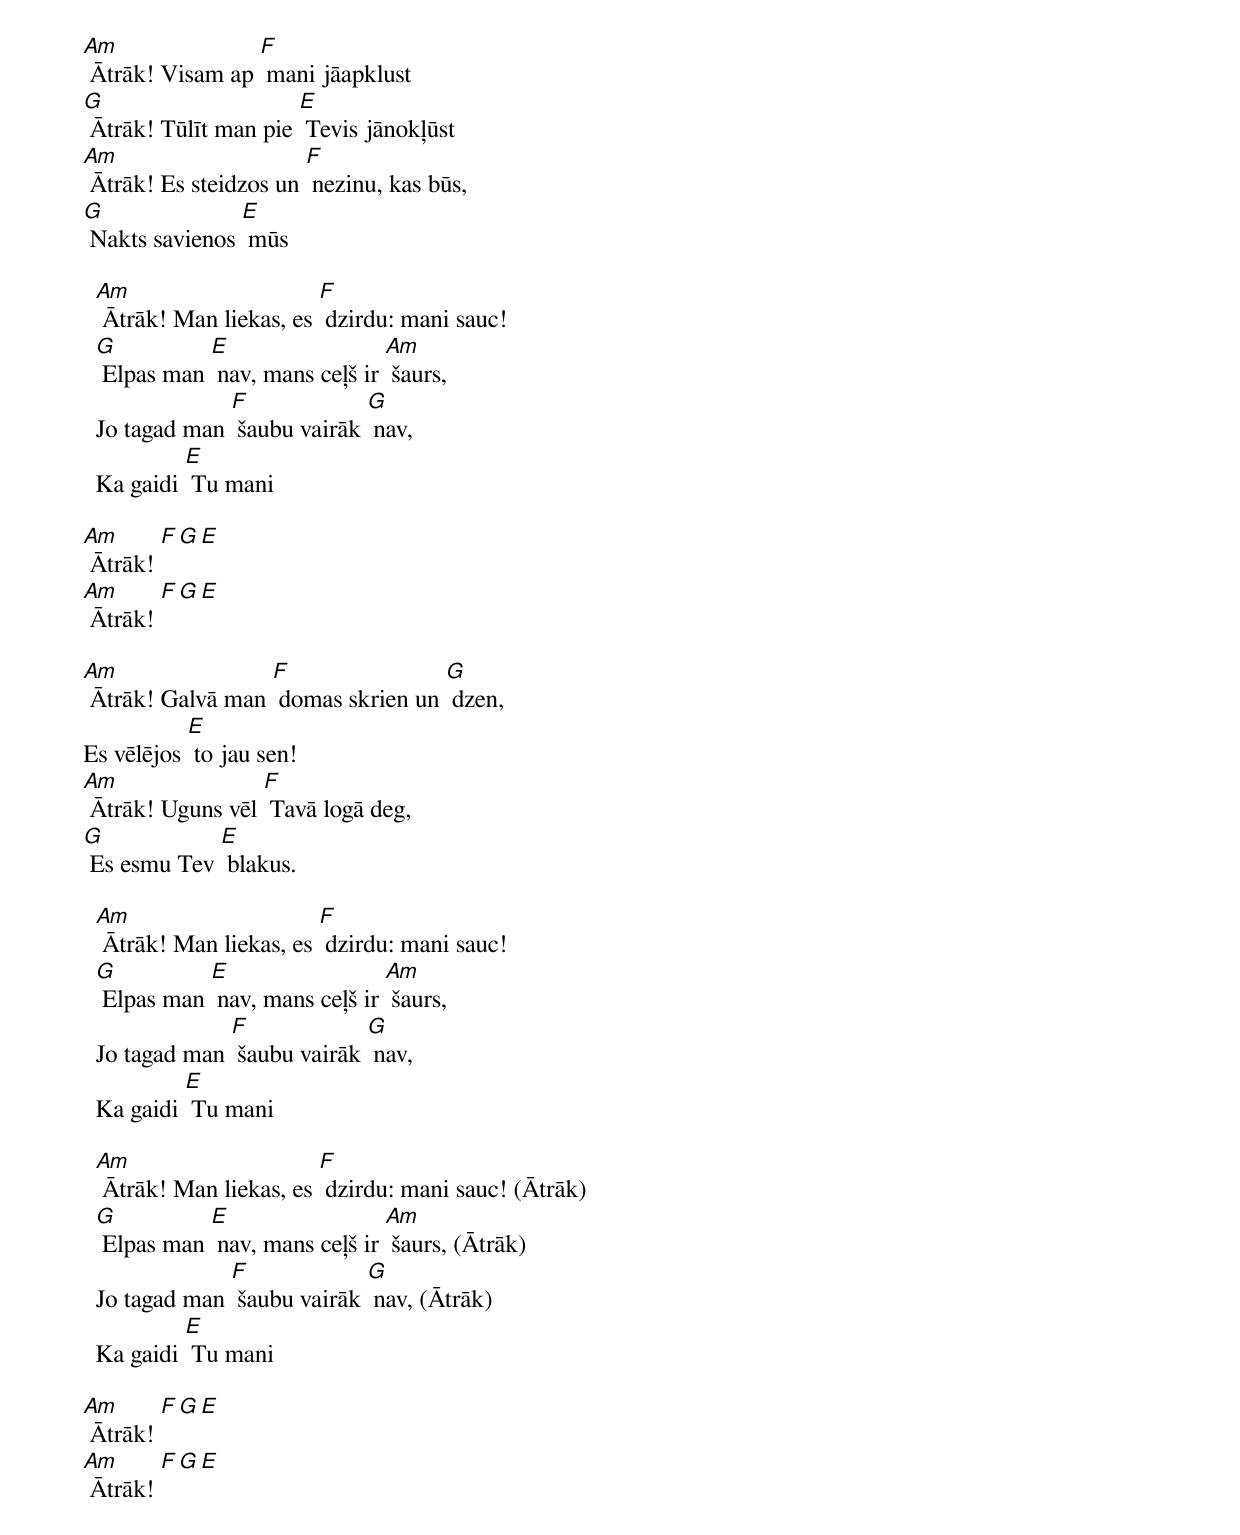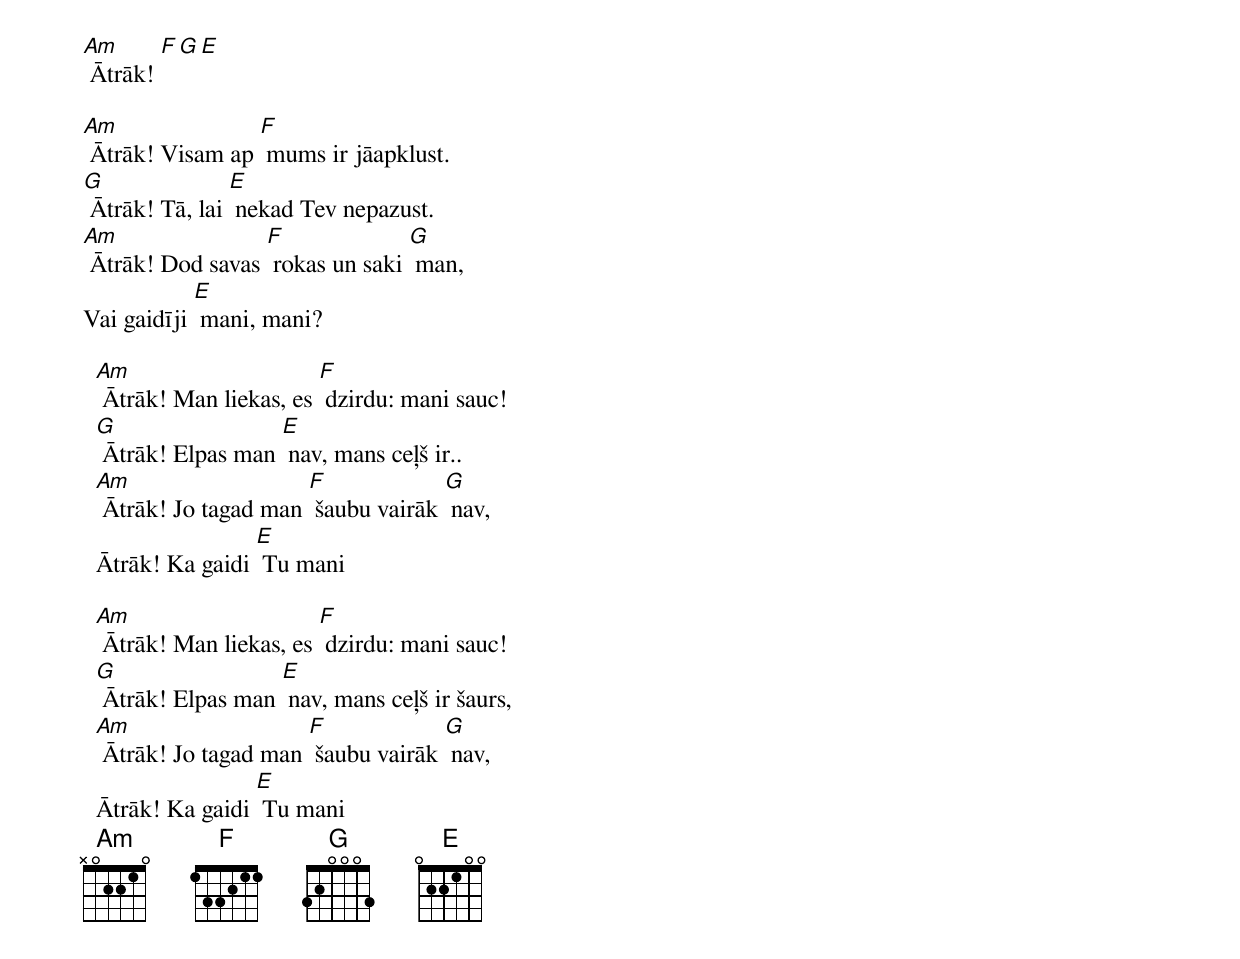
[Am] Ātrāk! Visam ap [F] mani jāapklust
[G] Ātrāk! Tūlīt man pie [E] Tevis jānokļūst
[Am] Ātrāk! Es steidzos un [F] nezinu, kas būs,
[G] Nakts savienos [E] mūs

  [Am] Ātrāk! Man liekas, es [F] dzirdu: mani sauc!
  [G] Elpas man [E] nav, mans ceļš ir [Am] šaurs,
  Jo tagad man [F] šaubu vairāk [G] nav,
  Ka gaidi [E] Tu mani

[Am] Ātrāk! [F][G][E]
[Am] Ātrāk! [F][G][E]

[Am] Ātrāk! Galvā man [F] domas skrien un [G] dzen,
Es vēlējos [E] to jau sen!
[Am] Ātrāk! Uguns vēl [F] Tavā logā deg,
[G] Es esmu Tev [E] blakus.

  [Am] Ātrāk! Man liekas, es [F] dzirdu: mani sauc!
  [G] Elpas man [E] nav, mans ceļš ir [Am] šaurs,
  Jo tagad man [F] šaubu vairāk [G] nav,
  Ka gaidi [E] Tu mani

  [Am] Ātrāk! Man liekas, es [F] dzirdu: mani sauc! (Ātrāk)
  [G] Elpas man [E] nav, mans ceļš ir [Am] šaurs, (Ātrāk)
  Jo tagad man [F] šaubu vairāk [G] nav, (Ātrāk)
  Ka gaidi [E] Tu mani

[Am] Ātrāk! [F][G][E]
[Am] Ātrāk! [F][G][E]
[Am] Ātrāk! [F][G][E]

[Am] Ātrāk! Visam ap [F] mums ir jāapklust.
[G] Ātrāk! Tā, lai [E] nekad Tev nepazust.
[Am] Ātrāk! Dod savas [F] rokas un saki [G] man,
Vai gaidīji [E] mani, mani?

  [Am] Ātrāk! Man liekas, es [F] dzirdu: mani sauc!
  [G] Ātrāk! Elpas man [E] nav, mans ceļš ir..
  [Am] Ātrāk! Jo tagad man [F] šaubu vairāk [G] nav,
  Ātrāk! Ka gaidi [E] Tu mani

  [Am] Ātrāk! Man liekas, es [F] dzirdu: mani sauc!
  [G] Ātrāk! Elpas man [E] nav, mans ceļš ir šaurs,
  [Am] Ātrāk! Jo tagad man [F] šaubu vairāk [G] nav,
  Ātrāk! Ka gaidi [E] Tu mani
